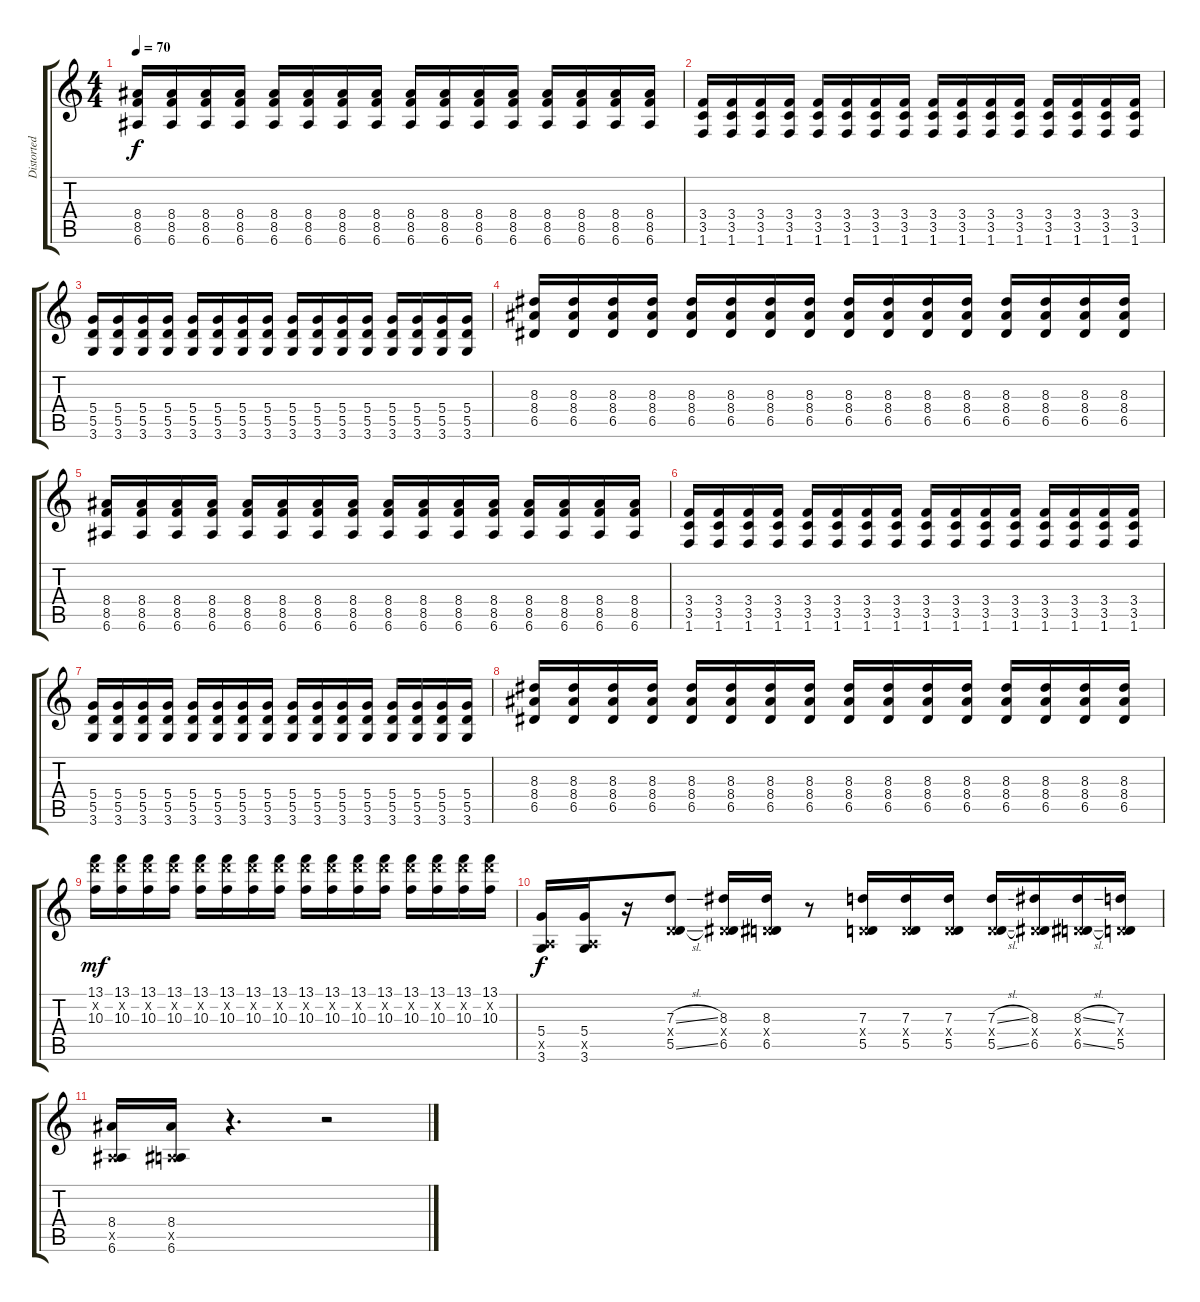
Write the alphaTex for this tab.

\track ("Distorted 1" "Distorted ") {instrument electricguitarclean}
\staff {score tabs}
\tuning (E4 B3 G3 D3 A2 E2) {hide}
\ts (4 4)
\tempo 70
\clef g2
\ks c
(8.4 8.5 6.6).16{dy f} (8.4 8.5 6.6).16 (8.4 8.5 6.6).16 (8.4 8.5 6.6).16 (8.4 8.5 6.6).16 (8.4 8.5 6.6).16 (8.4 8.5 6.6).16 (8.4 8.5 6.6).16 (8.4 8.5 6.6).16 (8.4 8.5 6.6).16 (8.4 8.5 6.6).16 (8.4 8.5 6.6).16 (8.4 8.5 6.6).16 (8.4 8.5 6.6).16 (8.4 8.5 6.6).16 (8.4 8.5 6.6).16 |
(3.4 3.5 1.6).16 (3.4 3.5 1.6).16 (3.4 3.5 1.6).16 (3.4 3.5 1.6).16 (3.4 3.5 1.6).16 (3.4 3.5 1.6).16 (3.4 3.5 1.6).16 (3.4 3.5 1.6).16 (3.4 3.5 1.6).16 (3.4 3.5 1.6).16 (3.4 3.5 1.6).16 (3.4 3.5 1.6).16 (3.4 3.5 1.6).16 (3.4 3.5 1.6).16 (3.4 3.5 1.6).16 (3.4 3.5 1.6).16 |
(5.4 5.5 3.6).16 (5.4 5.5 3.6).16 (5.4 5.5 3.6).16 (5.4 5.5 3.6).16 (5.4 5.5 3.6).16 (5.4 5.5 3.6).16 (5.4 5.5 3.6).16 (5.4 5.5 3.6).16 (5.4 5.5 3.6).16 (5.4 5.5 3.6).16 (5.4 5.5 3.6).16 (5.4 5.5 3.6).16 (5.4 5.5 3.6).16 (5.4 5.5 3.6).16 (5.4 5.5 3.6).16 (5.4 5.5 3.6).16 |
(8.3 8.4 6.5).16 (8.3 8.4 6.5).16 (8.3 8.4 6.5).16 (8.3 8.4 6.5).16 (8.3 8.4 6.5).16 (8.3 8.4 6.5).16 (8.3 8.4 6.5).16 (8.3 8.4 6.5).16 (8.3 8.4 6.5).16 (8.3 8.4 6.5).16 (8.3 8.4 6.5).16 (8.3 8.4 6.5).16 (8.3 8.4 6.5).16 (8.3 8.4 6.5).16 (8.3 8.4 6.5).16 (8.3 8.4 6.5).16 |
(8.4 8.5 6.6).16 (8.4 8.5 6.6).16 (8.4 8.5 6.6).16 (8.4 8.5 6.6).16 (8.4 8.5 6.6).16 (8.4 8.5 6.6).16 (8.4 8.5 6.6).16 (8.4 8.5 6.6).16 (8.4 8.5 6.6).16 (8.4 8.5 6.6).16 (8.4 8.5 6.6).16 (8.4 8.5 6.6).16 (8.4 8.5 6.6).16 (8.4 8.5 6.6).16 (8.4 8.5 6.6).16 (8.4 8.5 6.6).16 |
(3.4 3.5 1.6).16 (3.4 3.5 1.6).16 (3.4 3.5 1.6).16 (3.4 3.5 1.6).16 (3.4 3.5 1.6).16 (3.4 3.5 1.6).16 (3.4 3.5 1.6).16 (3.4 3.5 1.6).16 (3.4 3.5 1.6).16 (3.4 3.5 1.6).16 (3.4 3.5 1.6).16 (3.4 3.5 1.6).16 (3.4 3.5 1.6).16 (3.4 3.5 1.6).16 (3.4 3.5 1.6).16 (3.4 3.5 1.6).16 |
(5.4 5.5 3.6).16 (5.4 5.5 3.6).16 (5.4 5.5 3.6).16 (5.4 5.5 3.6).16 (5.4 5.5 3.6).16 (5.4 5.5 3.6).16 (5.4 5.5 3.6).16 (5.4 5.5 3.6).16 (5.4 5.5 3.6).16 (5.4 5.5 3.6).16 (5.4 5.5 3.6).16 (5.4 5.5 3.6).16 (5.4 5.5 3.6).16 (5.4 5.5 3.6).16 (5.4 5.5 3.6).16 (5.4 5.5 3.6).16 |
(8.3 8.4 6.5).16 (8.3 8.4 6.5).16 (8.3 8.4 6.5).16 (8.3 8.4 6.5).16 (8.3 8.4 6.5).16 (8.3 8.4 6.5).16 (8.3 8.4 6.5).16 (8.3 8.4 6.5).16 (8.3 8.4 6.5).16 (8.3 8.4 6.5).16 (8.3 8.4 6.5).16 (8.3 8.4 6.5).16 (8.3 8.4 6.5).16 (8.3 8.4 6.5).16 (8.3 8.4 6.5).16 (8.3 8.4 6.5).16 |
(13.1 15.2{x} 10.3).16{dy mf} (13.1 15.2{x} 10.3).16 (13.1 15.2{x} 10.3).16 (13.1 15.2{x} 10.3).16 (13.1 15.2{x} 10.3).16 (13.1 15.2{x} 10.3).16 (13.1 15.2{x} 10.3).16 (13.1 15.2{x} 10.3).16 (13.1 15.2{x} 10.3).16 (13.1 15.2{x} 10.3).16 (13.1 15.2{x} 10.3).16 (13.1 15.2{x} 10.3).16 (13.1 15.2{x} 10.3).16 (13.1 15.2{x} 10.3).16 (13.1 15.2{x} 10.3).16 (13.1 15.2{x} 10.3).16 |
(5.4 0.5{x} 3.6).16{dy f} (5.4 0.5{x} 3.6).16 r.16 (7.3{sl} 0.4{x} 5.5{sl}).8 (8.3 0.4{x} 6.5).16 (8.3 0.4{x} 6.5).16 r.8 (7.3 0.4{x} 5.5).16 (7.3 0.4{x} 5.5).16 (7.3 0.4{x} 5.5).16 (7.3{sl} 0.4{x} 5.5{sl}).16 (8.3 0.4{x} 6.5).16 (8.3{sl} 0.4{x} 6.5{sl}).16 (7.3 0.4{x} 5.5).16 |
(8.4 0.5{x} 6.6).16 (8.4 0.5{x} 6.6).16 r.4{d} r.2
